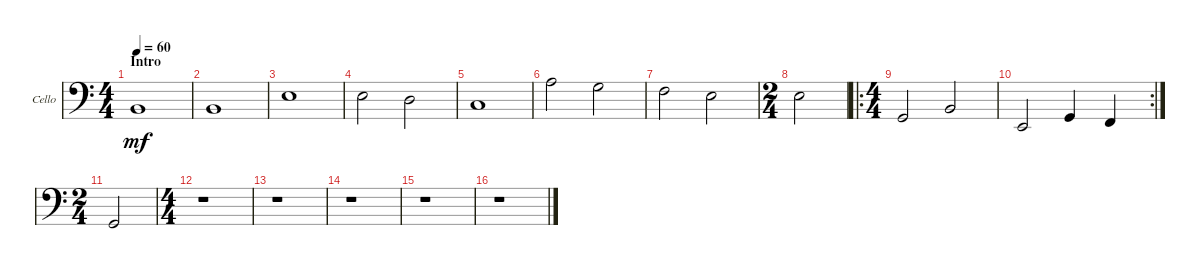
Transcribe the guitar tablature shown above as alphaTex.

\bracketExtendMode groupsimilarinstruments
\firstSystemTrackNameOrientation horizontal
\otherSystemsTrackNameOrientation horizontal
\track ("Cello" "Cello") {instrument cello}
\staff {score}
\tuning (A3 D3 G2 C2)
\ts (4 4)
\beaming (8 2 2 2 2)
\section ("" "Intro")
\tempo 60
\clef f4
\ks c
4.3.1{dy mf instrument cello} |
4.3.1 |
2.2.1 |
2.2.2 0.2.2 |
5.3.1 |
0.1.2 5.2.2 |
3.2.2 2.2.2 |
\ts (2 4)
2.2.2 |
\ro
\ts (4 4)
0.3.2 4.3.2 |
\rc 2
4.4.2 0.3.4 5.4.4 |
\ts (2 4)
0.3.2 |
\ts (4 4)
r.1 |
r.1 |
r.1 |
r.1 |
r.1
